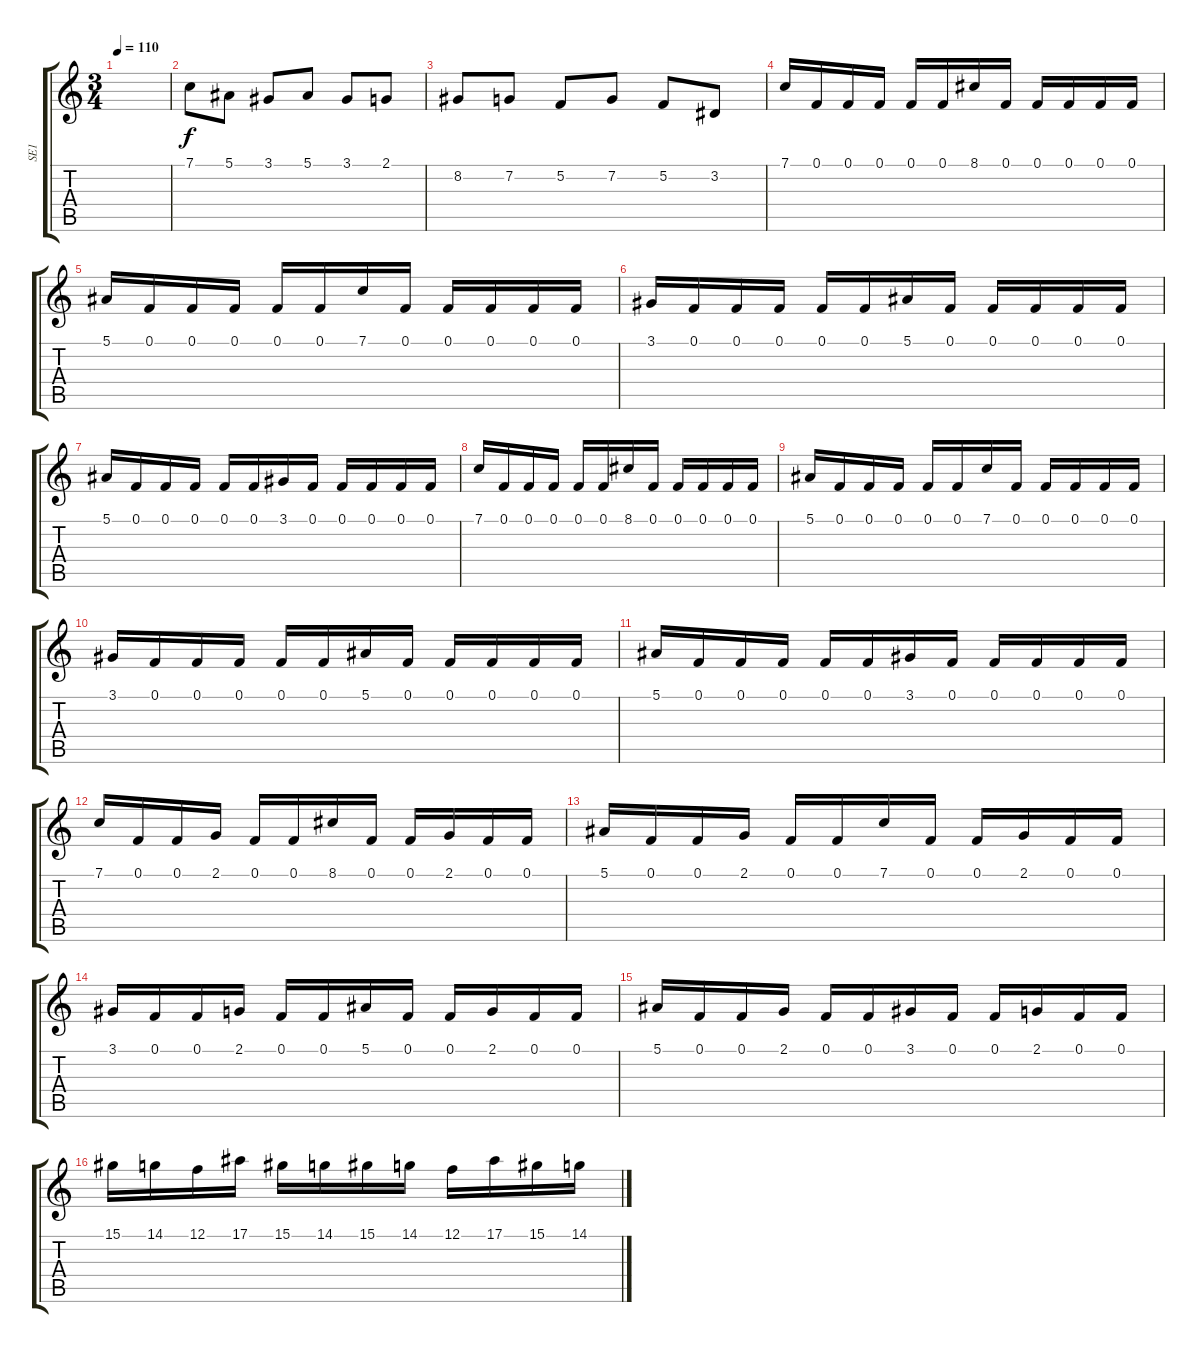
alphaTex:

\track ("SE1" "SE1") {instrument stringensemble1}
\staff {score tabs}
\tuning (F4 C4 Ab3 Eb3 Bb2 F2) {hide}
\ts (3 4)
\tempo 110
\clef g2
\ks c
|
7.1.8 5.1.8 3.1.8 5.1.8 3.1.8 2.1.8 |
8.2.8 7.2.8 5.2.8 7.2.8 5.2.8 3.2.8 |
7.1.16 0.1.16 0.1.16 0.1.16 0.1.16 0.1.16 8.1.16 0.1.16 0.1.16 0.1.16 0.1.16 0.1.16 |
5.1.16 0.1.16 0.1.16 0.1.16 0.1.16 0.1.16 7.1.16 0.1.16 0.1.16 0.1.16 0.1.16 0.1.16 |
3.1.16 0.1.16 0.1.16 0.1.16 0.1.16 0.1.16 5.1.16 0.1.16 0.1.16 0.1.16 0.1.16 0.1.16 |
5.1.16 0.1.16 0.1.16 0.1.16 0.1.16 0.1.16 3.1.16 0.1.16 0.1.16 0.1.16 0.1.16 0.1.16 |
7.1.16 0.1.16 0.1.16 0.1.16 0.1.16 0.1.16 8.1.16 0.1.16 0.1.16 0.1.16 0.1.16 0.1.16 |
5.1.16 0.1.16 0.1.16 0.1.16 0.1.16 0.1.16 7.1.16 0.1.16 0.1.16 0.1.16 0.1.16 0.1.16 |
3.1.16 0.1.16 0.1.16 0.1.16 0.1.16 0.1.16 5.1.16 0.1.16 0.1.16 0.1.16 0.1.16 0.1.16 |
5.1.16 0.1.16 0.1.16 0.1.16 0.1.16 0.1.16 3.1.16 0.1.16 0.1.16 0.1.16 0.1.16 0.1.16 |
7.1.16 0.1.16 0.1.16 2.1.16 0.1.16 0.1.16 8.1.16 0.1.16 0.1.16 2.1.16 0.1.16 0.1.16 |
5.1.16 0.1.16 0.1.16 2.1.16 0.1.16 0.1.16 7.1.16 0.1.16 0.1.16 2.1.16 0.1.16 0.1.16 |
3.1.16 0.1.16 0.1.16 2.1.16 0.1.16 0.1.16 5.1.16 0.1.16 0.1.16 2.1.16 0.1.16 0.1.16 |
5.1.16 0.1.16 0.1.16 2.1.16 0.1.16 0.1.16 3.1.16 0.1.16 0.1.16 2.1.16 0.1.16 0.1.16 |
15.1.16 14.1.16 12.1.16 17.1.16 15.1.16 14.1.16 15.1.16 14.1.16 12.1.16 17.1.16 15.1.16 14.1.16
